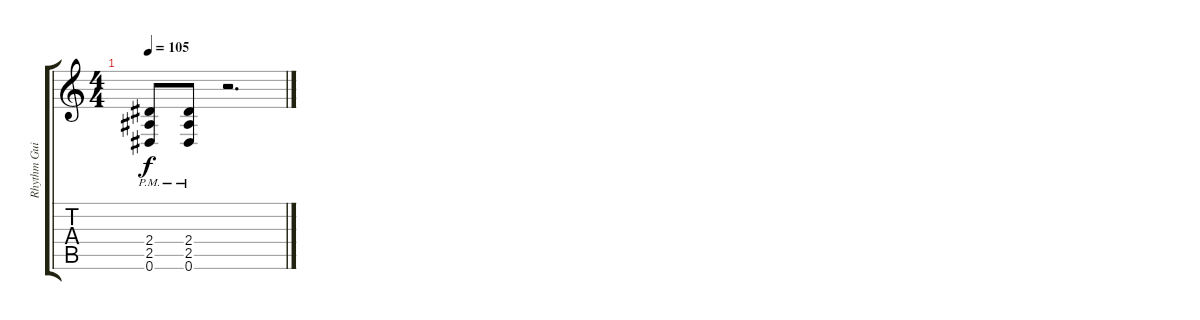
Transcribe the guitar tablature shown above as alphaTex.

\track ("Rhythm Guitar" "Rhythm Gui") {instrument distortionguitar}
\staff {score tabs}
\tuning (Eb4 Bb3 Gb3 Db3 Ab2 Eb2) {hide}
\ts (4 4)
\tempo 105
\clef g2
\ks c
(2.4{pm} 2.5{pm} 0.6{pm}).8{dy f} (2.4{pm} 2.5{pm} 0.6{pm}).8 r.2{d}
